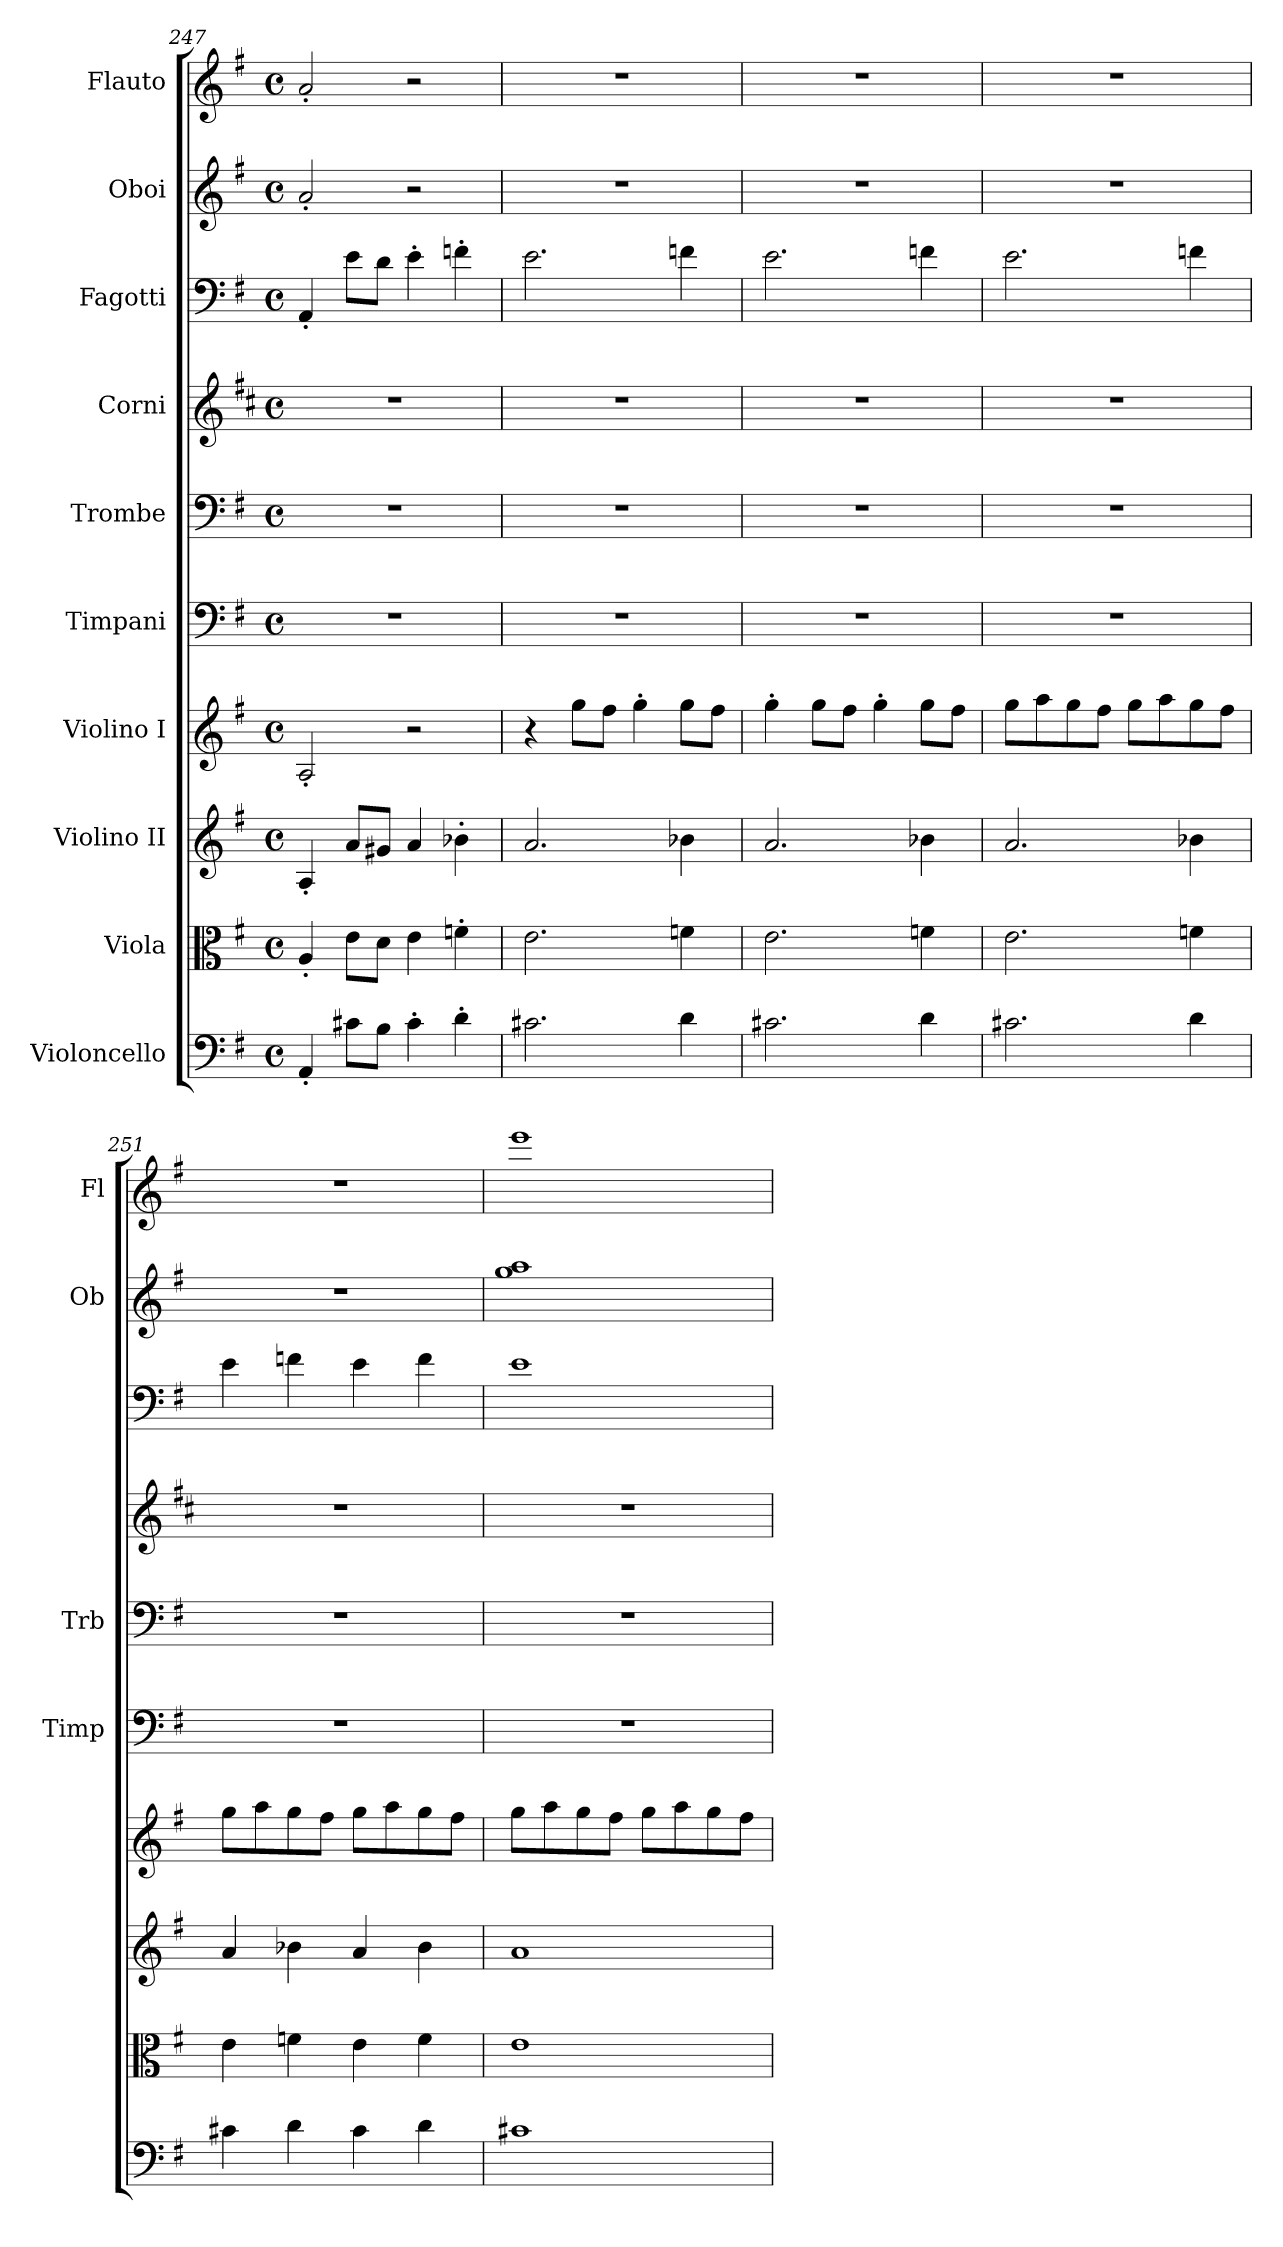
**kern	**kern	**kern	**kern	**kern	**kern	**kern	**kern	**kern	**kern
*part10	*part9	*part8	*part7	*part6	*part5	*part4	*part3	*part2	*part1
*staff10	*staff9	*staff8	*staff7	*staff6	*staff5	*staff4	*staff3	*staff2	*staff1
*I"Violoncello	*I"Viola	*I"Violino II	*I"Violino I	*I"Timpani	*I"Trombe	*I"Corni	*I"Fagotti	*I"Oboi	*I"Flauto
*	*	*	*	*I'Timp	*I'Trb	*	*	*I'Ob	*I'Fl
*clefF4	*clefC3	*clefG2	*clefG2	*clefF4	*clefF4	*clefG2	*clefF4	*clefG2	*clefG2
*	*	*	*	*	*	*ITrd4c7	*	*	*
*k[f#]	*k[f#]	*k[f#]	*k[f#]	*k[f#]	*k[f#]	*k[f#]	*k[f#]	*k[f#]	*k[f#]
*M4/4	*M4/4	*M4/4	*M4/4	*M4/4	*M4/4	*M4/4	*M4/4	*M4/4	*M4/4
*met(c)	*met(c)	*met(c)	*met(c)	*met(c)	*met(c)	*met(c)	*met(c)	*met(c)	*met(c)
=247	=247	=247	=247	=247	=247	=247	=247	=247	=247
4AA'/	4A'/	4A'/	2A'/	1r	1r	1r	4AA'/	2a'/	2a'/
8c#X\L	8e\L	8a/L	.	.	.	.	8e\L	.	.
8B\J	8d\J	8g#X/J	.	.	.	.	8d\J	.	.
4c#'\	4e\	4a/	2r	.	.	.	4e'\	2r	2r
4d'\	4fn'\	4b-X'\	.	.	.	.	4fn'\	.	.
=248	=248	=248	=248	=248	=248	=248	=248	=248	=248
2.c#X\	2.e\	2.a/	4r	1r	1r	1r	2.e\	1r	1r
.	.	.	8gg\L	.	.	.	.	.	.
.	.	.	8ff#\J	.	.	.	.	.	.
.	.	.	4gg'\	.	.	.	.	.	.
4d\	4fn\	4b-X\	8gg\L	.	.	.	4fn\	.	.
.	.	.	8ff#\J	.	.	.	.	.	.
=249	=249	=249	=249	=249	=249	=249	=249	=249	=249
2.c#X\	2.e\	2.a/	4gg'\	1r	1r	1r	2.e\	1r	1r
.	.	.	8gg\L	.	.	.	.	.	.
.	.	.	8ff#\J	.	.	.	.	.	.
.	.	.	4gg'\	.	.	.	.	.	.
4d\	4fn\	4b-X\	8gg\L	.	.	.	4fn\	.	.
.	.	.	8ff#\J	.	.	.	.	.	.
=250	=250	=250	=250	=250	=250	=250	=250	=250	=250
2.c#X\	2.e\	2.a/	8gg\L	1r	1r	1r	2.e\	1r	1r
.	.	.	8aa\	.	.	.	.	.	.
.	.	.	8gg\	.	.	.	.	.	.
.	.	.	8ff#\J	.	.	.	.	.	.
.	.	.	8gg\L	.	.	.	.	.	.
.	.	.	8aa\	.	.	.	.	.	.
4d\	4fn\	4b-X\	8gg\	.	.	.	4fn\	.	.
.	.	.	8ff#\J	.	.	.	.	.	.
!!LO:PB:g=z
=251	=251	=251	=251	=251	=251	=251	=251	=251	=251
4c#X\	4e\	4a/	8gg\L	1r	1r	1r	4e\	1r	1r
.	.	.	8aa\	.	.	.	.	.	.
4d\	4fn\	4b-X\	8gg\	.	.	.	4fn\	.	.
.	.	.	8ff#\J	.	.	.	.	.	.
4c#\	4e\	4a/	8gg\L	.	.	.	4e\	.	.
.	.	.	8aa\	.	.	.	.	.	.
4d\	4f\	4b-\	8gg\	.	.	.	4f\	.	.
.	.	.	8ff#\J	.	.	.	.	.	.
=252	=252	=252	=252	=252	=252	=252	=252	=252	=252
1c#X	1e	1a	8gg\L	1r	1r	1r	1e	1gg 1aa	1eee
.	.	.	8aa\	.	.	.	.	.	.
.	.	.	8gg\	.	.	.	.	.	.
.	.	.	8ff#\J	.	.	.	.	.	.
.	.	.	8gg\L	.	.	.	.	.	.
.	.	.	8aa\	.	.	.	.	.	.
.	.	.	8gg\	.	.	.	.	.	.
.	.	.	8ff#\J	.	.	.	.	.	.
=	=	=	=	=	=	=	=	=	=
*-	*-	*-	*-	*-	*-	*-	*-	*-	*-
